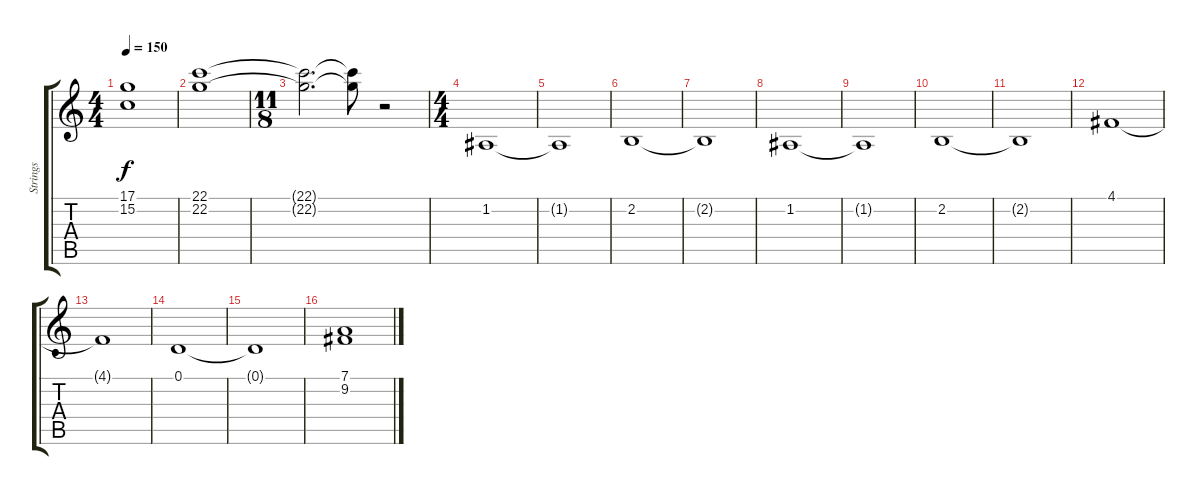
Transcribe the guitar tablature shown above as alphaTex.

\track ("Strings" "Strings") {instrument stringensemble1}
\staff {score tabs}
\tuning (D4 A3 F3 C3 G2 D2) {hide}
\ts (4 4)
\tempo 150
\clef g2
\ks c
(17.1 15.2).1{dy f} |
(22.1 22.2).1 |
\ts (11 8)
(22.1{t} 22.2{t}).2{d} (22.1{t} 22.2{t}).8 r.2 |
\ts (4 4)
1.2.1 |
1.2{t}.1 |
2.2.1 |
2.2{t}.1 |
1.2.1 |
1.2{t}.1 |
2.2.1 |
2.2{t}.1 |
4.1.1 |
4.1{t}.1 |
0.1.1 |
0.1{t}.1 |
(7.1 9.2).1
